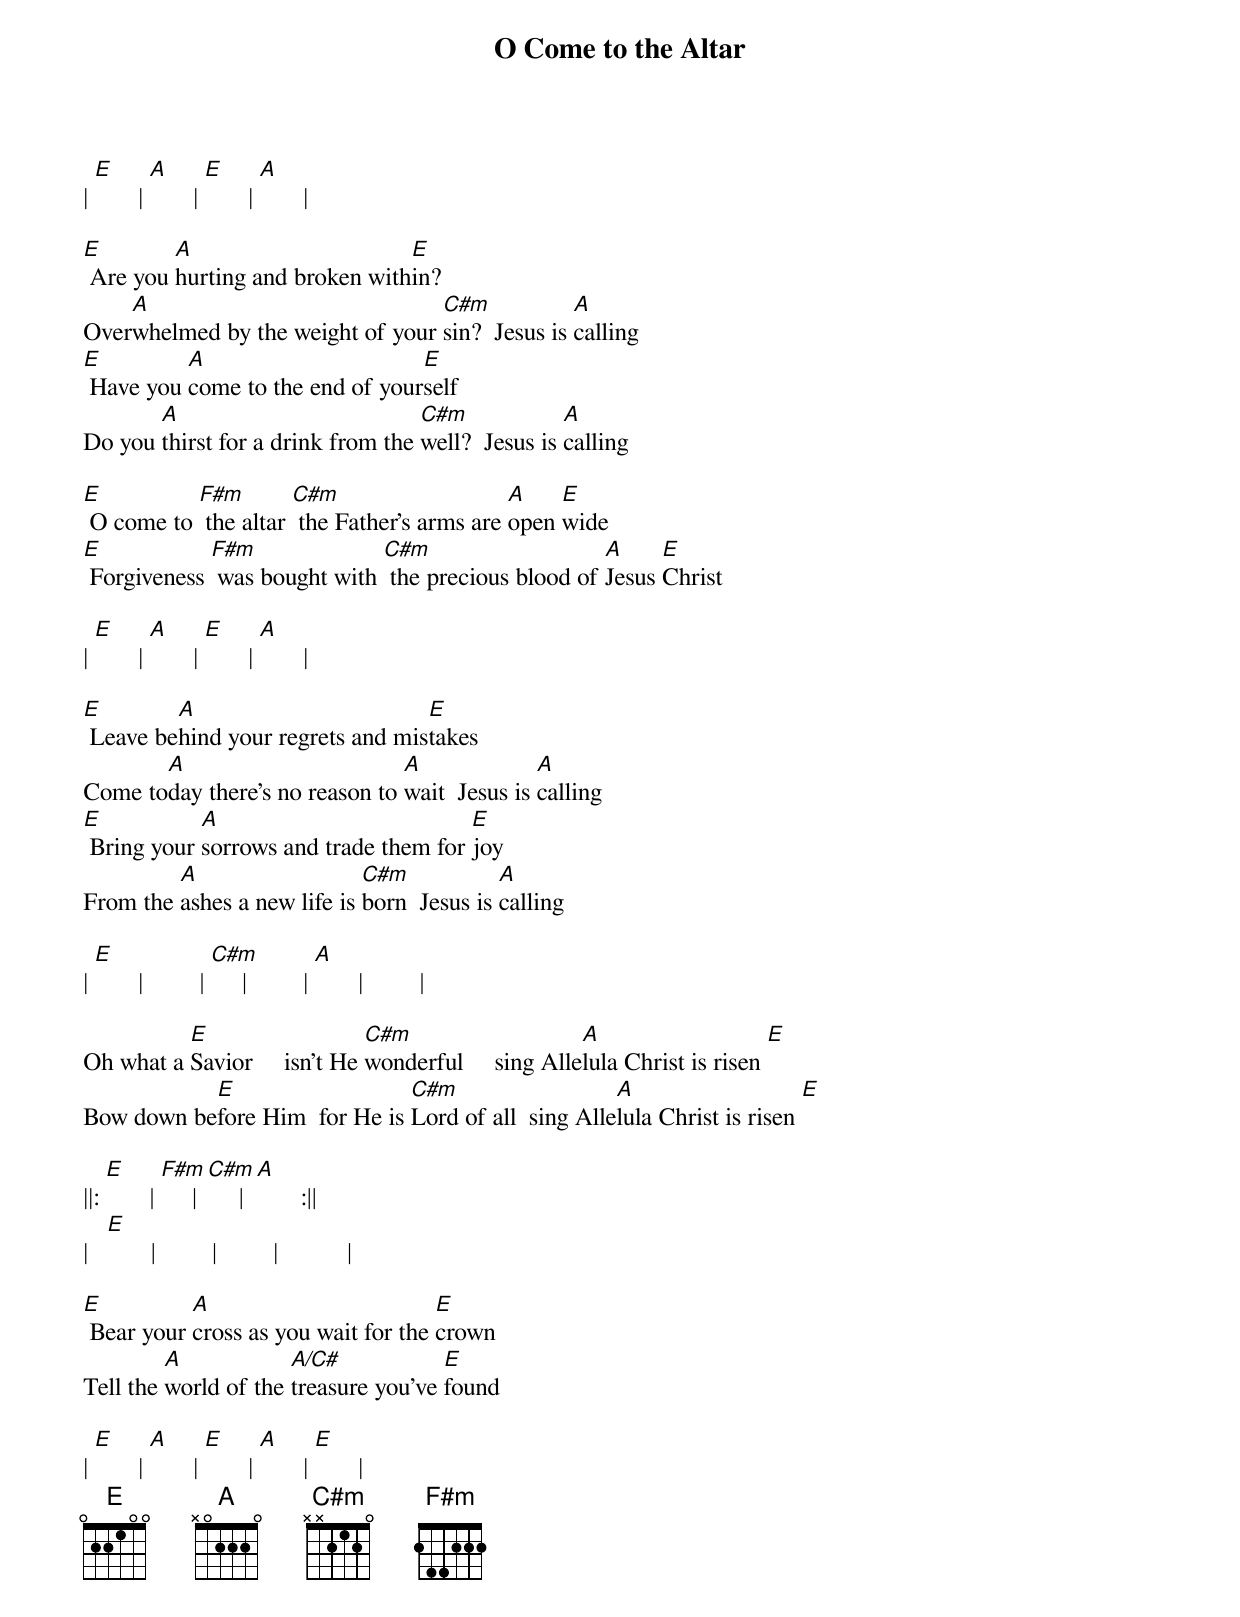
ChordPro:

{title: O Come to the Altar}
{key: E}
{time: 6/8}
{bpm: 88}
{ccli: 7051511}
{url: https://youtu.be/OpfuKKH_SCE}
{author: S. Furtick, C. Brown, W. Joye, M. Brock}
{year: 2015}
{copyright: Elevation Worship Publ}

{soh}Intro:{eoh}
| [E]       | [A]       | [E]       | [A]       |

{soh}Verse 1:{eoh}
[E] Are you [A]hurting and broken with[E]in?
Over[A]whelmed by the weight of your [C#m]sin?  Jesus is [A]calling
[E] Have you [A]come to the end of your[E]self
Do you [A]thirst for a drink from the [C#m]well?  Jesus is [A]calling

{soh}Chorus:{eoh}
[E] O come to [F#m] the altar [C#m] the Father's arms are [A]open [E]wide
[E] Forgiveness [F#m] was bought with [C#m] the precious blood of [A]Jesus [E]Christ

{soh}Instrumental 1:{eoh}
| [E]       | [A]       | [E]       | [A]       |

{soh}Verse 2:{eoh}
[E] Leave be[A]hind your regrets and mis[E]takes
Come to[A]day there's no reason to [A]wait  Jesus is [A]calling
[E] Bring your [A]sorrows and trade them for [E]joy
From the [A]ashes a new life is [C#m]born  Jesus is [A]calling

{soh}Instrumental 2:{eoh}
| [E]       |         | [C#m]     |         | [A]       |         |

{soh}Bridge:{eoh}
Oh what a [E]Savior     isn't He [C#m]wonderful     sing Alle[A]lula Christ is risen [E]
Bow down be[E]fore Him  for He is [C#m]Lord of all  sing Alle[A]lula Christ is risen [E]

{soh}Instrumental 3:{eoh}
||: [E]       | [F#m]     | [C#m]     | [A]       :||
|   [E]       |         |         |           |

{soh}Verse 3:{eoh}
[E] Bear your [A]cross as you wait for the [E]crown
Tell the [A]world of the [A/C#]treasure you've [E]found

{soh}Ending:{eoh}
| [E]       | [A]       | [E]       | [A]       | [E]       |
